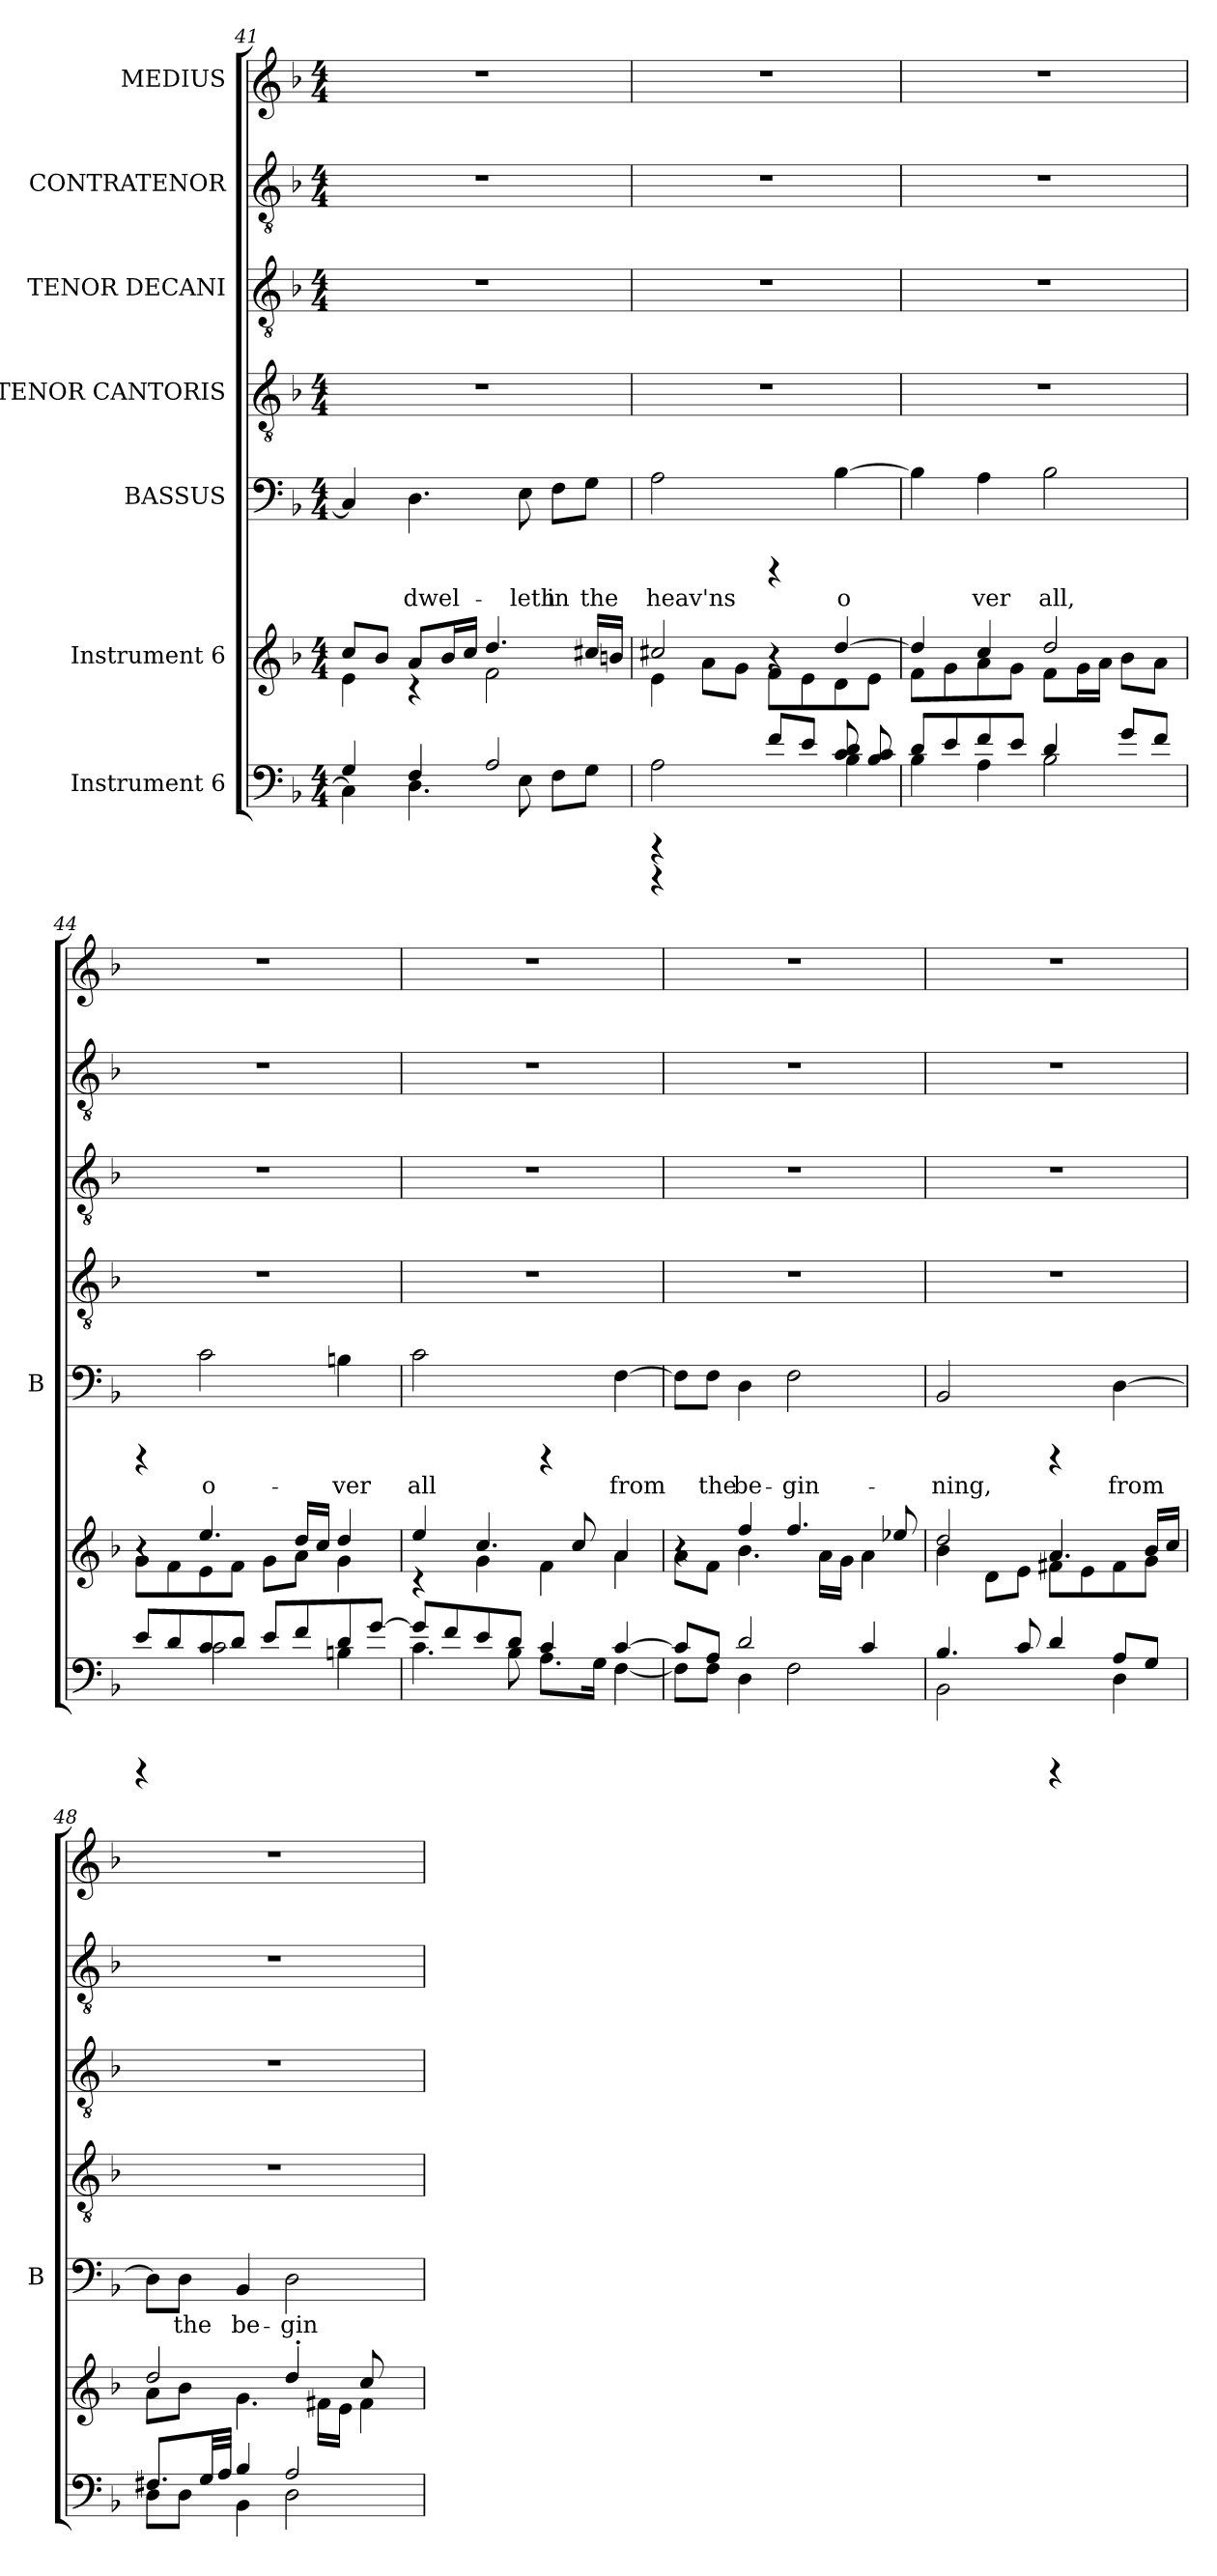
**kern	**kern	**kern	**text	**kern	**kern	**kern	**kern
*part7	*part6	*part5	*part5	*part4	*part3	*part2	*part1
*staff7	*staff6	*staff5	*staff5	*staff4	*staff3	*staff2	*staff1
*I"Instrument 6	*I"Instrument 6	*I"BASSUS	*	*I"TENOR CANTORIS	*I"TENOR DECANI	*I"CONTRATENOR	*I"MEDIUS
*	*	*I'B	*	*	*	*	*
*clefF4	*clefG2	*clefF4	*	*clefGv2	*clefGv2	*clefGv2	*clefG2
*k[b-]	*k[b-]	*k[b-]	*	*k[b-]	*k[b-]	*k[b-]	*k[b-]
*F:	*F:	*F:	*	*F:	*F:	*F:	*F:
*M4/4	*M4/4	*M4/4	*	*M4/4	*M4/4	*M4/4	*M4/4
=41	=41	=41	=41	=41	=41	=41	=41
*^	*^	*	*	*	*	*	*
!	!	!	!	!	!LO:LY:b:cj	!	!	!	!
4G/	4C\]	8cc/L	4e\	4C/]	.	1r	1r	1r	1r
.	.	8b-/J	.	.	.	.	.	.	.
!	!	!	!	!	!LO:LY:b:cj	!	!	!	!
4F/	4.D\	8a/L	4rc	4.D\	dwel-	.	.	.	.
.	.	16b-/	.	.	.	.	.	.	.
.	.	16cc/J	.	.	.	.	.	.	.
2A/	.	4.dd/	2f\	.	.	.	.	.	.
!	!	!	!	!	!LO:LY:b:cj	!	!	!	!
.	8E\	.	.	8E\	-leth	.	.	.	.
!	!	!	!	!	!LO:LY:b:cj	!	!	!	!
.	8F\L	.	.	8F\L	in	.	.	.	.
!	!	!	!	!	!LO:LY:b:cj	!	!	!	!
.	8G\J	16cc#X/L	.	8G\J	the	.	.	.	.
.	.	16bn/J	.	.	.	.	.	.	.
=42	=42	=42	=42	=42	=42	=42	=42	=42	=42
*	*^	*	*	*	*	*	*	*	*
!	!	!	!	!	!	!LO:LY:b:cj	!	!	!	!
2A\	4rEEE	4rGGGG	2cc#X/	4e\	2A\	heav'ns	1r	1r	1r	1r
.	2.ryy	2ryy	.	8a\L	.	.	.	.	.	.
.	.	.	.	8g\J	.	.	.	.	.	.
8f/L	.	.	4ra	8f\L	4rCCC	.	.	.	.	.
8e/J	.	.	.	8e\	.	.	.	.	.	.
!	!	!	!	!	!	!LO:LY:b:cj	!	!	!	!
8d/ 8c/	.	4B-\	[<4dd/	8d\	[<4B-\	o-	.	.	.	.
8B-/ 8c/L	.	.	.	8e\J	.	.	.	.	.	.
*	*v	*v	*	*	*	*	*	*	*	*
!!LO:LB:g=z
=43	=43	=43	=43	=43	=43	=43	=43	=43	=43
!	!	!	!	!	!LO:LY:b:cj	!	!	!	!
8d/L	4B-\	4dd/]	8f\L	4B-\]	--	1r	1r	1r	1r
8e/	.	.	8g\	.	.	.	.	.	.
!	!	!	!	!	!LO:LY:b:cj	!	!	!	!
8f/	4A\	4cc/	8a\	4A\	-ver	.	.	.	.
8e/J	.	.	8g\J	.	.	.	.	.	.
!	!	!	!	!	!LO:LY:b:cj	!	!	!	!
4d/	2B-\	2dd/	8f\L	2B-\	all,	.	.	.	.
.	.	.	16g\	.	.	.	.	.	.
.	.	.	16a\J	.	.	.	.	.	.
8g/L	.	.	8b-\L	.	.	.	.	.	.
8f/J	.	.	8a\J	.	.	.	.	.	.
=44	=44	=44	=44	=44	=44	=44	=44	=44	=44
8e/L	4rGGGG	4ra	8g\L	4rCCC	.	1r	1r	1r	1r
8d/	.	.	8f\	.	.	.	.	.	.
!	!	!	!	!	!LO:LY:b:cj	!	!	!	!
8c/	2c\	4.ee/	8e\	2c\	o-	.	.	.	.
8d/J	.	.	8f\J	.	.	.	.	.	.
8e/L	.	.	8g\L	.	.	.	.	.	.
8f/	.	16dd/L	8a\J	.	.	.	.	.	.
.	.	16cc/J	.	.	.	.	.	.	.
!	!	!	!	!	!LO:LY:b:cj	!	!	!	!
8d/	4Bn\	4dd/	4g\	4Bn\	-ver	.	.	.	.
[>8g/J	.	.	.	.	.	.	.	.	.
=45	=45	=45	=45	=45	=45	=45	=45	=45	=45
!	!	!	!	!	!LO:LY:b:cj	!	!	!	!
8g/L]	4.c\	4ee/	4rc	2c\	all	1r	1r	1r	1r
8f/	.	.	.	.	.	.	.	.	.
8e/	.	4.cc/	4g\	.	.	.	.	.	.
8d/J	8B-\	.	.	.	.	.	.	.	.
4c/	8.A\L	.	4f\	4rCCC	.	.	.	.	.
.	.	8cc/	.	.	.	.	.	.	.
.	16G\J	.	.	.	.	.	.	.	.
!	!	!	!	!	!LO:LY:b:cj	!	!	!	!
[>4c/	[<4F\	4a/	4a\	[>4F\	from	.	.	.	.
=46	=46	=46	=46	=46	=46	=46	=46	=46	=46
!	!	!	!	!	!LO:LY:b:cj	!	!	!	!
8c/L]	8F\L]	4ra	8a\L	8F\L]	.	1r	1r	1r	1r
!	!	!	!	!	!LO:LY:b:cj	!	!	!	!
8A/J	8F\J	.	8f\J	8F\J	the	.	.	.	.
!	!	!	!	!	!LO:LY:b:cj	!	!	!	!
2d/	4D\	4ff/	4.b-\	4D\	be-	.	.	.	.
!	!	!	!	!	!LO:LY:b:cj	!	!	!	!
.	2F\	4.ff/	.	2F\	-gin-	.	.	.	.
.	.	.	16a\L	.	.	.	.	.	.
.	.	.	16g\J	.	.	.	.	.	.
4c/	.	.	4a\	.	.	.	.	.	.
.	.	8ee-X/	.	.	.	.	.	.	.
=47	=47	=47	=47	=47	=47	=47	=47	=47	=47
!	!	!	!	!	!LO:LY:b:cj	!	!	!	!
4.B-/	2BB-\	2dd/	4b-\	2BB-/	-ning,	1r	1r	1r	1r
.	.	.	8d\L	.	.	.	.	.	.
8c/	.	.	8e\J	.	.	.	.	.	.
4d/	4rGGGG	4.a/	8f#X\L	4rCCC	.	.	.	.	.
.	.	.	8e\	.	.	.	.	.	.
!	!	!	!	!	!LO:LY:b:cj	!	!	!	!
8A/L	4D\	.	8f#\	[<4D\	from	.	.	.	.
8G/J	.	16b-/L	8g\J	.	.	.	.	.	.
.	.	16cc/J	.	.	.	.	.	.	.
!!LO:LB:g=z
=48	=48	=48	=48	=48	=48	=48	=48	=48	=48
!	!	!	!	!	!LO:LY:b:cj	!	!	!	!
8.F#X/L	8D\L	2dd/	8a\L	8D\L]	.	1r	1r	1r	1r
!	!	!	!	!	!LO:LY:b:cj	!	!	!	!
.	8D\J	.	8b-\J	8D\J	the	.	.	.	.
32G/	.	.	.	.	.	.	.	.	.
32A/J	.	.	.	.	.	.	.	.	.
!	!	!	!	!	!LO:LY:b:cj	!	!	!	!
4B-/	4BB-\	.	4.g\	4BB-/	be-	.	.	.	.
!	!	!	!	!	!LO:LY:b:cj	!	!	!	!
2A/	2D\	4dd'>/	.	2D\	-gin-	.	.	.	.
.	.	.	16f#X\L	.	.	.	.	.	.
.	.	.	16e\J	.	.	.	.	.	.
.	.	8cc/	4f#\	.	.	.	.	.	.
.	.	8ryy	.	.	.	.	.	.	.
*v	*v	*	*	*	*	*	*	*	*
*	*v	*v	*	*	*	*	*	*
=	=	=	=	=	=	=	=
*-	*-	*-	*-	*-	*-	*-	*-
